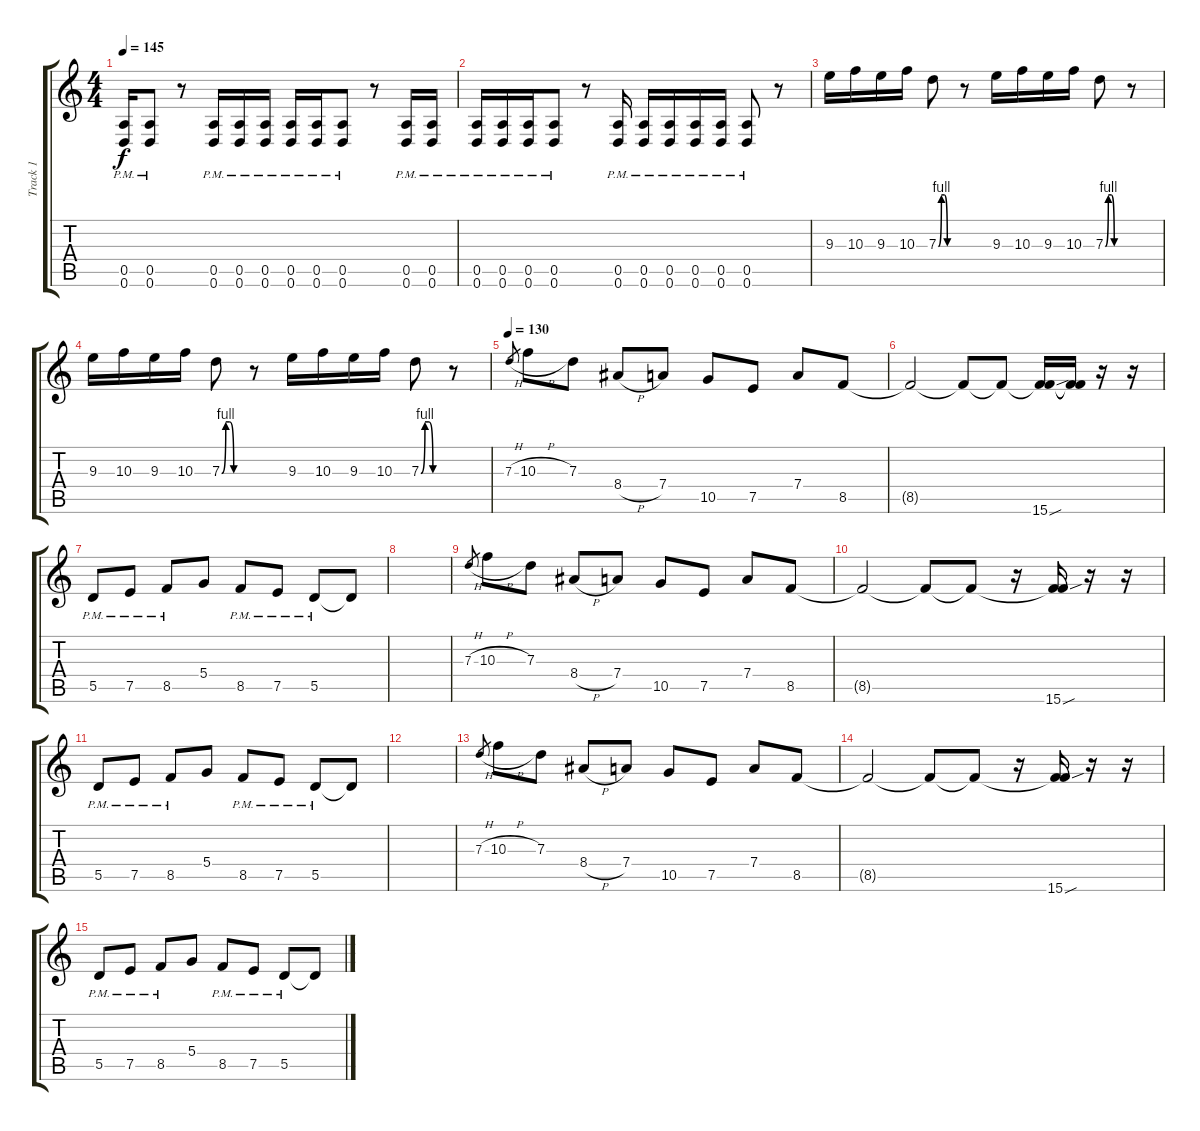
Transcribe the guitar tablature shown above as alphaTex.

\track ("Track 1" "Track 1") {instrument distortionguitar}
\staff {score tabs}
\tuning (E4 B3 G3 D3 A2 D2) {hide}
\ts (4 4)
\tempo 145
\clef g2
\ks c
(0.5{pm} 0.6{pm}).16{dy f} (0.5{pm} 0.6{pm}).8 r.8 (0.5{pm} 0.6{pm}).16 (0.5{pm} 0.6{pm}).16 (0.5{pm} 0.6{pm}).16 (0.5{pm} 0.6{pm}).16 (0.5{pm} 0.6{pm}).16 (0.5{pm} 0.6{pm}).8 r.8 (0.5{pm} 0.6{pm}).16 (0.5{pm} 0.6{pm}).16 |
(0.5{pm} 0.6{pm}).16 (0.5{pm} 0.6{pm}).16 (0.5{pm} 0.6{pm}).16 (0.5{pm} 0.6{pm}).8 r.8 (0.5{pm} 0.6{pm}).16 (0.5{pm} 0.6{pm}).16 (0.5{pm} 0.6{pm}).16 (0.5{pm} 0.6{pm}).16 (0.5{pm} 0.6{pm}).16 (0.5{pm} 0.6{pm}).8 r.8 |
9.3.16 10.3.16 9.3.16 10.3.16 7.3{be (custom 0 0 10 4 20 4 30 0 60 0)}.8 r.8 9.3.16 10.3.16 9.3.16 10.3.16 7.3{be (custom 0 0 10 4 20 4 30 0 60 0)}.8 r.8 |
9.3.16 10.3.16 9.3.16 10.3.16 7.3{be (custom 0 0 10 4 20 4 30 0 60 0)}.8 r.8 9.3.16 10.3.16 9.3.16 10.3.16 7.3{be (custom 0 0 10 4 20 4 30 0 60 0)}.8 r.8 |
\tempo 130
7.3{h}.8{gr} 10.3{h}.8{balance 8} 7.3.8 8.4{h}.8 7.4.8 10.5.8 7.5.8 7.4.8 8.5.8 |
8.5{t}.2 8.5{t}.8 8.5{t}.8 (8.5{t} 15.6{sou}).16 (8.5{t} 15.6{t}).16 r.16 r.16 |
5.5{pm}.8 7.5{pm}.8 8.5{pm}.8 5.4.8 8.5{pm}.8 7.5{pm}.8 5.5{pm}.8 5.5{t}.8 |
|
7.3{h}.8{gr} 10.3{h}.8 7.3.8 8.4{h}.8 7.4.8 10.5.8 7.5.8 7.4.8 8.5.8 |
8.5{t}.2 8.5{t}.8 8.5{t}.8 r.16 (8.5{t} 15.6{sou}).16 r.16 r.16 |
5.5{pm}.8 7.5{pm}.8 8.5{pm}.8 5.4.8 8.5{pm}.8 7.5{pm}.8 5.5{pm}.8 5.5{t}.8 |
|
7.3{h}.8{gr} 10.3{h}.8 7.3.8 8.4{h}.8 7.4.8 10.5.8 7.5.8 7.4.8 8.5.8 |
8.5{t}.2 8.5{t}.8 8.5{t}.8 r.16 (8.5{t} 15.6{sou}).16 r.16 r.16 |
5.5{pm}.8 7.5{pm}.8 8.5{pm}.8 5.4.8 8.5{pm}.8 7.5{pm}.8 5.5{pm}.8 5.5{t}.8
